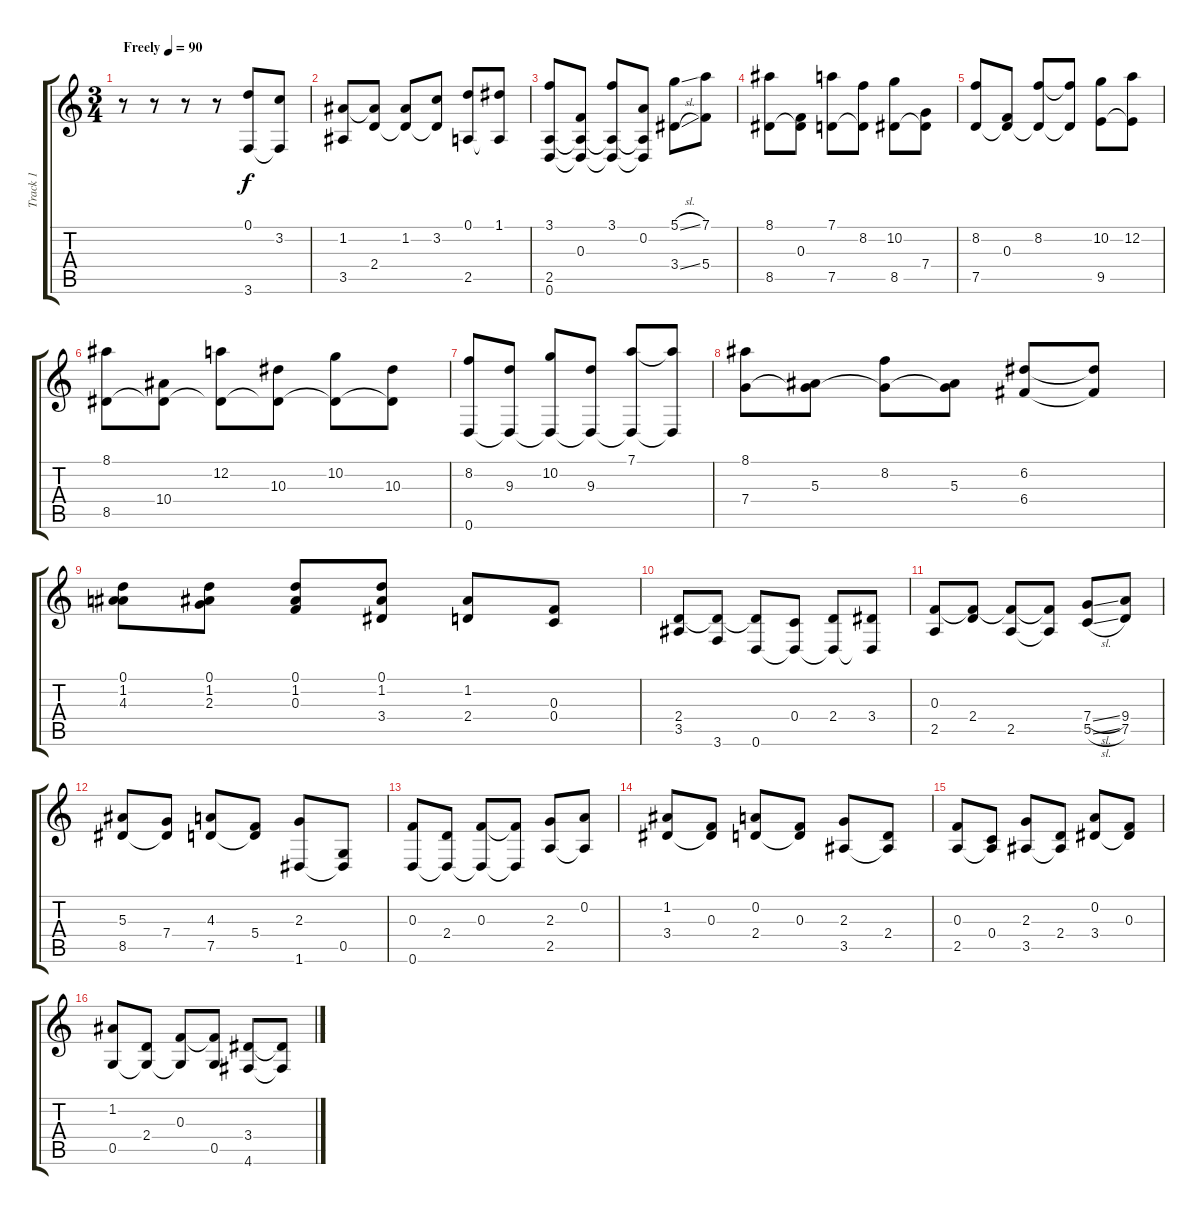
\track ("Track 1" "Track 1") {instrument acousticguitarsteel}
\staff {score tabs}
\tuning (D4 A3 F3 C3 G2 D2) {hide}
\ts (3 4)
\tempo (90 "Freely")
\clef g2
\ks c
r.8{dy f instrument acousticguitarsteel} r.8 r.8 r.8 (0.1 3.6).8 (3.2 3.6{t}).8 |
(1.2 3.5).8 (1.2{t} 2.4).8 (1.2 2.4{t}).8 (3.2 2.4{t}).8 (0.1 2.5).8 (1.1 2.5{t}).8 |
(3.1 2.5 0.6).8 (0.3 2.5{t} 0.6{t}).8 (3.1 2.5{t} 0.6{t}).8 (0.2 2.5{t} 0.6{t}).8 (5.1{sl} 3.4{sl}).8 (7.1 5.4).8 |
(8.1 8.5).8 (0.3 8.5{t}).8 (7.1 7.5).8 (8.2 7.5{t}).8 (10.2 8.5).8 (7.4 8.5{t}).8 |
(8.2 7.5).8 (0.3 7.5{t}).8 (8.2 7.5{t}).8 (8.2{t} 7.5{t}).8 (10.2 9.5).8 (12.2 9.5{t}).8 |
(8.1 8.5).8 (10.4 8.5{t}).8 (12.2 8.5{t}).8 (10.3 8.5{t}).8 (10.2 8.5{t}).8 (10.3 8.5{t}).8 |
(8.2 0.6).8 (9.3 0.6{t}).8 (10.2 0.6{t}).8 (9.3 0.6{t}).8 (7.1 0.6{t}).8 (7.1{t} 0.6{t}).8 |
(8.1 7.4).8 (5.3 7.4{t}).8 (8.2 7.4{t}).8 (5.3 7.4{t}).8 (6.2 6.4).8 (6.2{t} 6.4{t}).8 |
(0.1 1.2 4.3).8 (0.1 1.2 2.3).8 (0.1 1.2 0.3).8 (0.1 1.2 3.4).8 (1.2 2.4).8 (0.3 0.4).8 |
(2.4 3.5).8 (2.4{t} 3.6).8 (2.4{t} 0.6).8 (0.4 0.6{t}).8 (2.4 0.6{t}).8 (3.4 0.6{t}).8 |
(0.3 2.5).8 (0.3{t} 2.4).8 (0.3{t} 2.5).8 (0.3{t} 2.5{t}).8 (7.4{sl} 5.5{sl}).8 (9.4 7.5).8 |
(5.3 8.5).8 (7.4 8.5{t}).8 (4.3 7.5).8 (5.4 7.5{t}).8 (2.3 1.6).8 (0.5 1.6{t}).8 |
(0.3 0.6).8 (2.4 0.6{t}).8 (0.3 0.6{t}).8 (0.3{t} 0.6{t}).8 (2.3 2.5).8 (0.2 2.5{t}).8 |
(1.2 3.4).8 (0.3 3.4{t}).8 (0.2 2.4).8 (0.3 2.4{t}).8 (2.3 3.5).8 (2.4 3.5{t}).8 |
(0.3 2.5).8 (0.4 2.5{t}).8 (2.3 3.5).8 (2.4 3.5{t}).8 (0.2 3.4).8 (0.3 3.4{t}).8 |
(1.2 0.5).8 (2.4 0.5{t}).8 (0.3 0.5{t}).8 (0.3{t} 0.5).8 (3.4 4.6).8 (3.4{t} 4.6{t}).8
